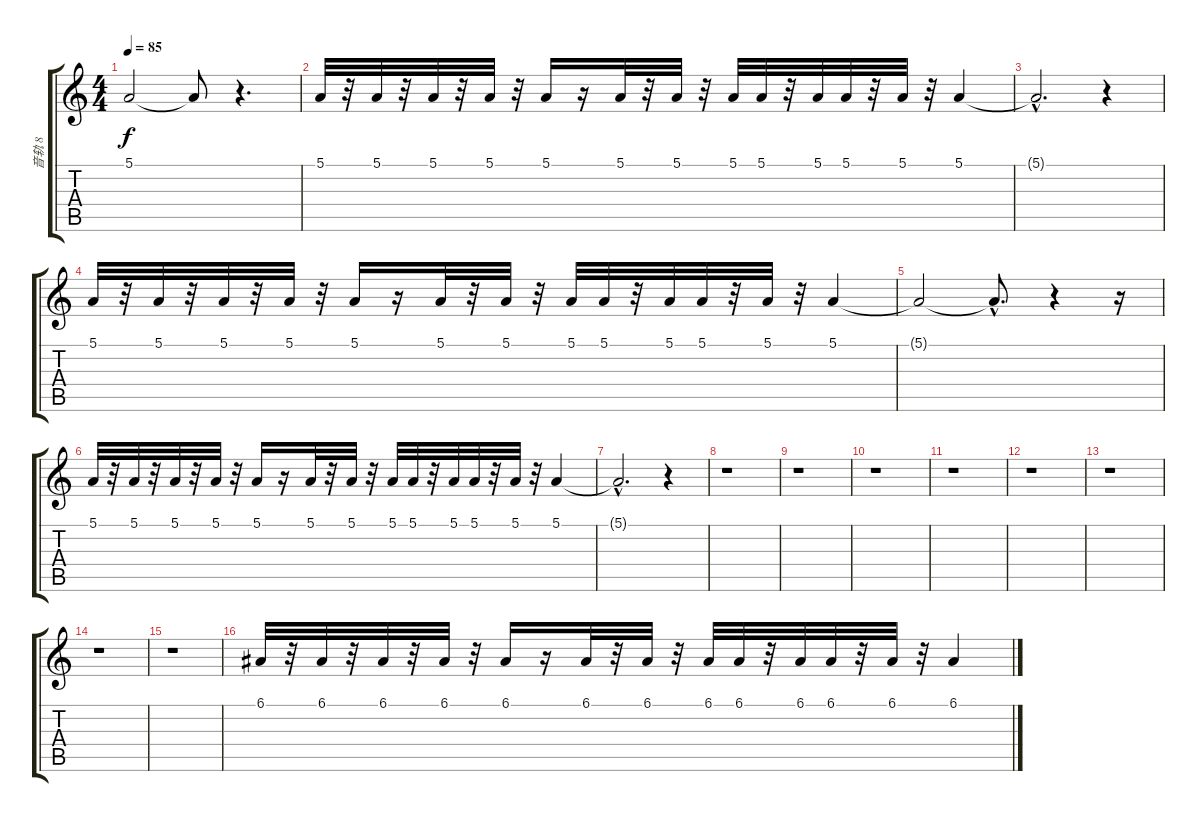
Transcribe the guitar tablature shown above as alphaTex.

\track ("音轨 8" "音轨 8") {instrument sopranosax}
\staff {score tabs}
\tuning (E4 B3 G3 D3 A2 E2) {hide}
\ts (4 4)
\tempo 85
\clef g2
\ks c
5.1{t}.2{dy f} 5.1{t}.8 r.4{d} |
5.1.32 r.32 5.1.32 r.32 5.1.32 r.32 5.1.32 r.32 5.1.16 r.16 5.1.32 r.32 5.1.32 r.32 5.1.32 5.1.32 r.32 5.1.32 5.1.32 r.32 5.1.32 r.32 5.1.4 |
5.1{hac t}.2{d} r.4 |
5.1.32 r.32 5.1.32 r.32 5.1.32 r.32 5.1.32 r.32 5.1.16 r.16 5.1.32 r.32 5.1.32 r.32 5.1.32 5.1.32 r.32 5.1.32 5.1.32 r.32 5.1.32 r.32 5.1.4 |
5.1{t}.2 5.1{hac t}.8{d} r.4 r.16 |
5.1.32 r.32 5.1.32 r.32 5.1.32 r.32 5.1.32 r.32 5.1.16 r.16 5.1.32 r.32 5.1.32 r.32 5.1.32 5.1.32 r.32 5.1.32 5.1.32 r.32 5.1.32 r.32 5.1.4 |
5.1{hac t}.2{d} r.4 |
r.1 |
r.1 |
r.1 |
r.1 |
r.1 |
r.1 |
r.1 |
r.1 |
6.1.32 r.32 6.1.32 r.32 6.1.32 r.32 6.1.32 r.32 6.1.16 r.16 6.1.32 r.32 6.1.32 r.32 6.1.32 6.1.32 r.32 6.1.32 6.1.32 r.32 6.1.32 r.32 6.1.4
